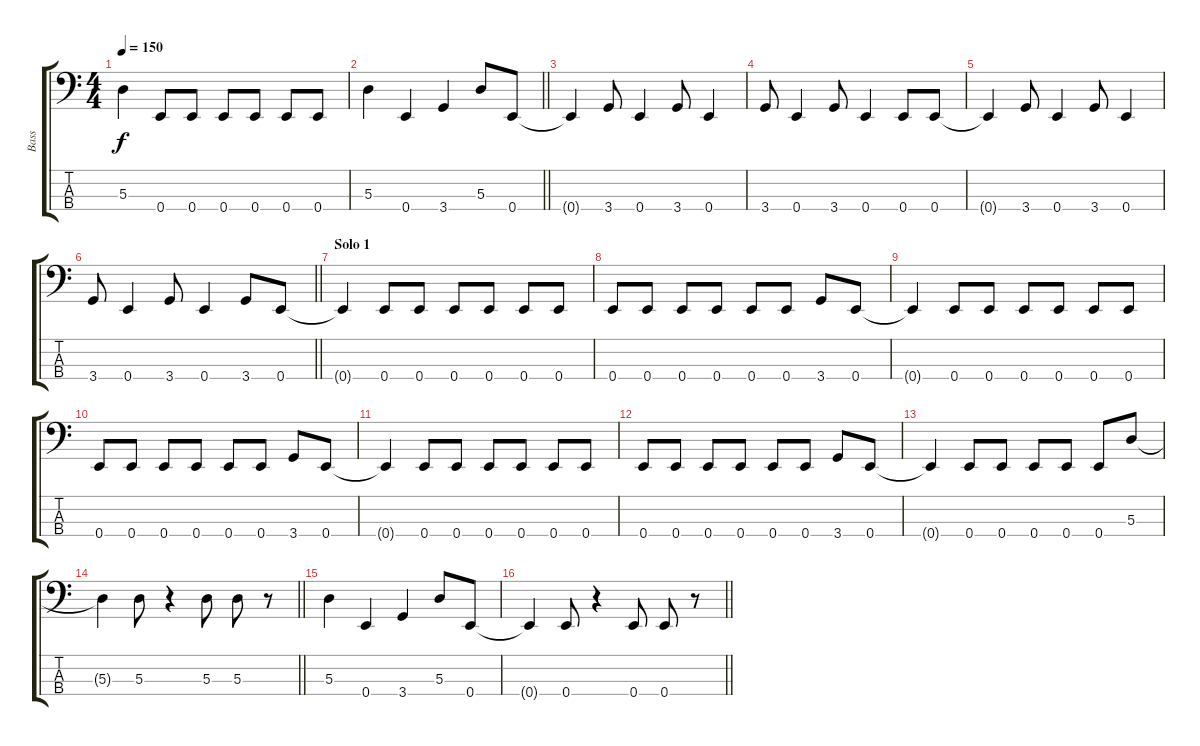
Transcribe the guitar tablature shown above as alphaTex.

\track ("Bass" "Bass") {instrument electricbassfinger}
\staff {score tabs}
\tuning (G2 D2 A1 E1) {hide}
\ts (4 4)
\tempo 150
\clef f4
\ks c
5.3{t}.4{dy f} 0.4.8 0.4.8 0.4.8 0.4.8 0.4.8 0.4.8 |
\barLineRight lightlight
5.3.4 0.4.4 3.4.4 5.3.8 0.4.8 |
\section ("" "")
0.4{t}.4 3.4.8 0.4.4 3.4.8 0.4.4 |
3.4.8 0.4.4 3.4.8 0.4.4 0.4.8 0.4.8 |
0.4{t}.4 3.4.8 0.4.4 3.4.8 0.4.4 |
\barLineRight lightlight
3.4.8 0.4.4 3.4.8 0.4.4 3.4.8 0.4.8 |
\section ("" "Solo 1")
0.4{t}.4 0.4.8 0.4.8 0.4.8 0.4.8 0.4.8 0.4.8 |
0.4.8 0.4.8 0.4.8 0.4.8 0.4.8 0.4.8 3.4.8 0.4.8 |
0.4{t}.4 0.4.8 0.4.8 0.4.8 0.4.8 0.4.8 0.4.8 |
0.4.8 0.4.8 0.4.8 0.4.8 0.4.8 0.4.8 3.4.8 0.4.8 |
0.4{t}.4 0.4.8 0.4.8 0.4.8 0.4.8 0.4.8 0.4.8 |
0.4.8 0.4.8 0.4.8 0.4.8 0.4.8 0.4.8 3.4.8 0.4.8 |
0.4{t}.4 0.4.8 0.4.8 0.4.8 0.4.8 0.4.8 5.3.8 |
\barLineRight lightlight
5.3{t}.4 5.3.8 r.4 5.3.8 5.3.8 r.8 |
\section ("" "")
5.3.4 0.4.4 3.4.4 5.3.8 0.4.8 |
\barLineRight lightlight
0.4{t}.4 0.4.8 r.4 0.4.8 0.4.8 r.8
